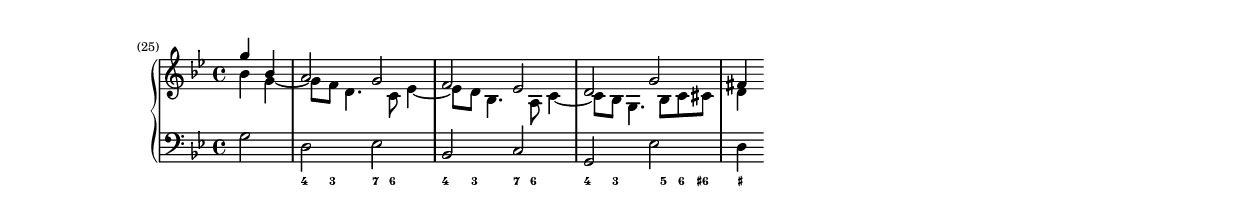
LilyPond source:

\version "2.18.2"
\include "../template-inline.ly"

rightHandMusic = \relative c'' {
	%{r2%}
	\partial 2
	<<
		\new Voice {
			\voiceOne
			g'4 b,
			a2 g
			f es
			d g
			fis4
		}
		\new Voice {
			\voiceTwo
			b4 g~
			g8 f d4. c8 es4~
			es8 d b4. a8 c4~
			c8 b g4. b8 c8 cis
			d4
		}
	>>
}

leftHandMusic = <<
	\new Voice {
		\relative c' {
			\set Score.barNumberVisibility = #all-bar-numbers-visible
			\set Score.currentBarNumber = #25
			%{r2%}
			\partial 2
			g2
			d es
			b c
			g es'2
			d4
		}
	}
	\new FiguredBass {
		\figuremode {
			< _ >2
			< 4 >8 < 3 > < _ >4 < 7 >8 < 6 > < _ >4
			< 4 >8 < 3 > < _ >4 < 7 >8 < 6 > < _ >4
			< 4 >8 < 3 > < _ >4. < 5 >8 < 6 >8 < 6+ >
			< _+ >4
		}
	}
>>

\score {
	\new PianoStaff <<
		\new Staff = "Rechte Hand"  <<
			\key g \minor
			\rightHandMusic
		>>
		\new Staff = "Linke Hand" <<
			\key g \minor
			\clef "bass"
			\leftHandMusic
		>>
	>>
}
